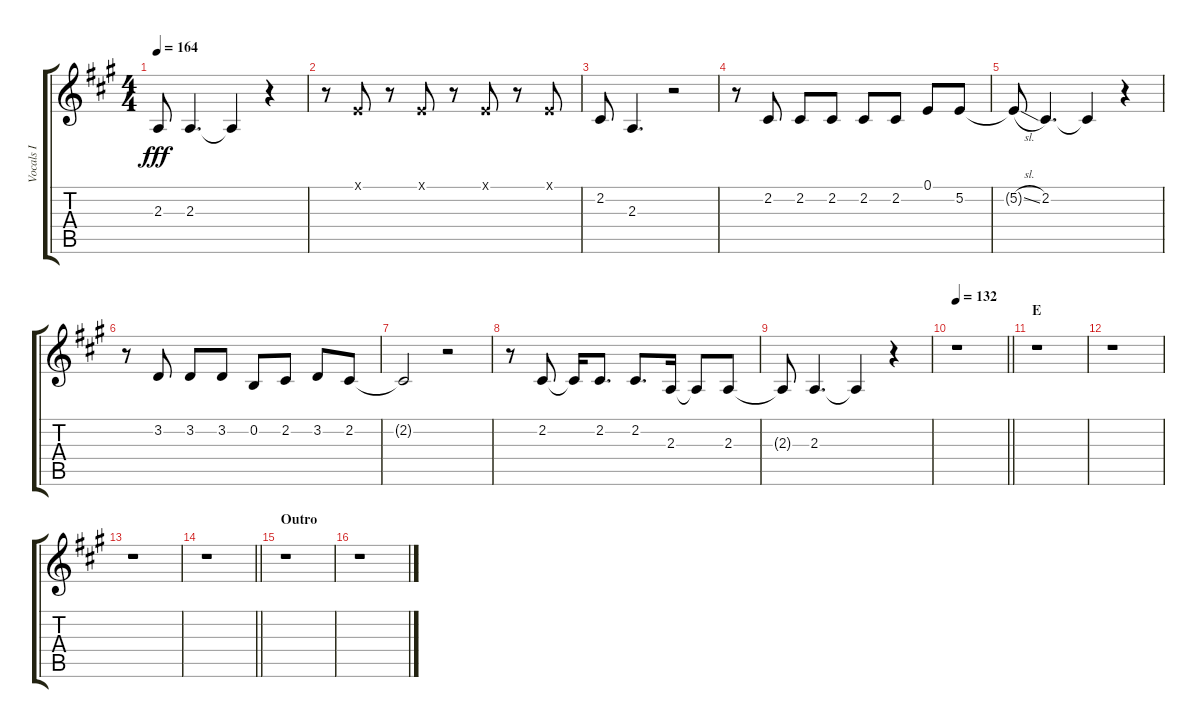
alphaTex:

\track ("Vocals I" "Vocals I") {instrument voiceoohs}
\staff {score tabs}
\tuning (E4 B3 G3 D3 A2 E2) {hide}
\ts (4 4)
\tempo 164
\clef g2
\ks a
2.3{t}.8{dy fff} 2.3.4{d} 2.3{t}.4 r.4 |
r.8 0.1{x}.8 r.8 0.1{x}.8 r.8 0.1{x}.8 r.8 0.1{x}.8 |
2.2.8 2.3.4{d} r.2 |
r.8 2.2.8 2.2.8 2.2.8 2.2.8 2.2.8 0.1.8 5.2.8 |
5.2{sl t}.8 2.2.4{d} 2.2{t}.4 r.4 |
r.8 3.2.8 3.2.8 3.2.8 0.2.8 2.2.8 3.2.8 2.2.8 |
2.2{t}.2 r.2 |
r.8 2.2.8 2.2{t}.16 2.2.8{d} 2.2.8{d} 2.3.16 2.3{t}.8 2.3.8 |
2.3{t}.8 2.3.4{d} 2.3{t}.4 r.4 |
\tempo 132
\barLineRight lightlight
r.1 |
\section ("" "E")
r.1 |
r.1 |
r.1 |
\barLineRight lightlight
r.1 |
\section ("" "Outro")
r.1 |
r.1
